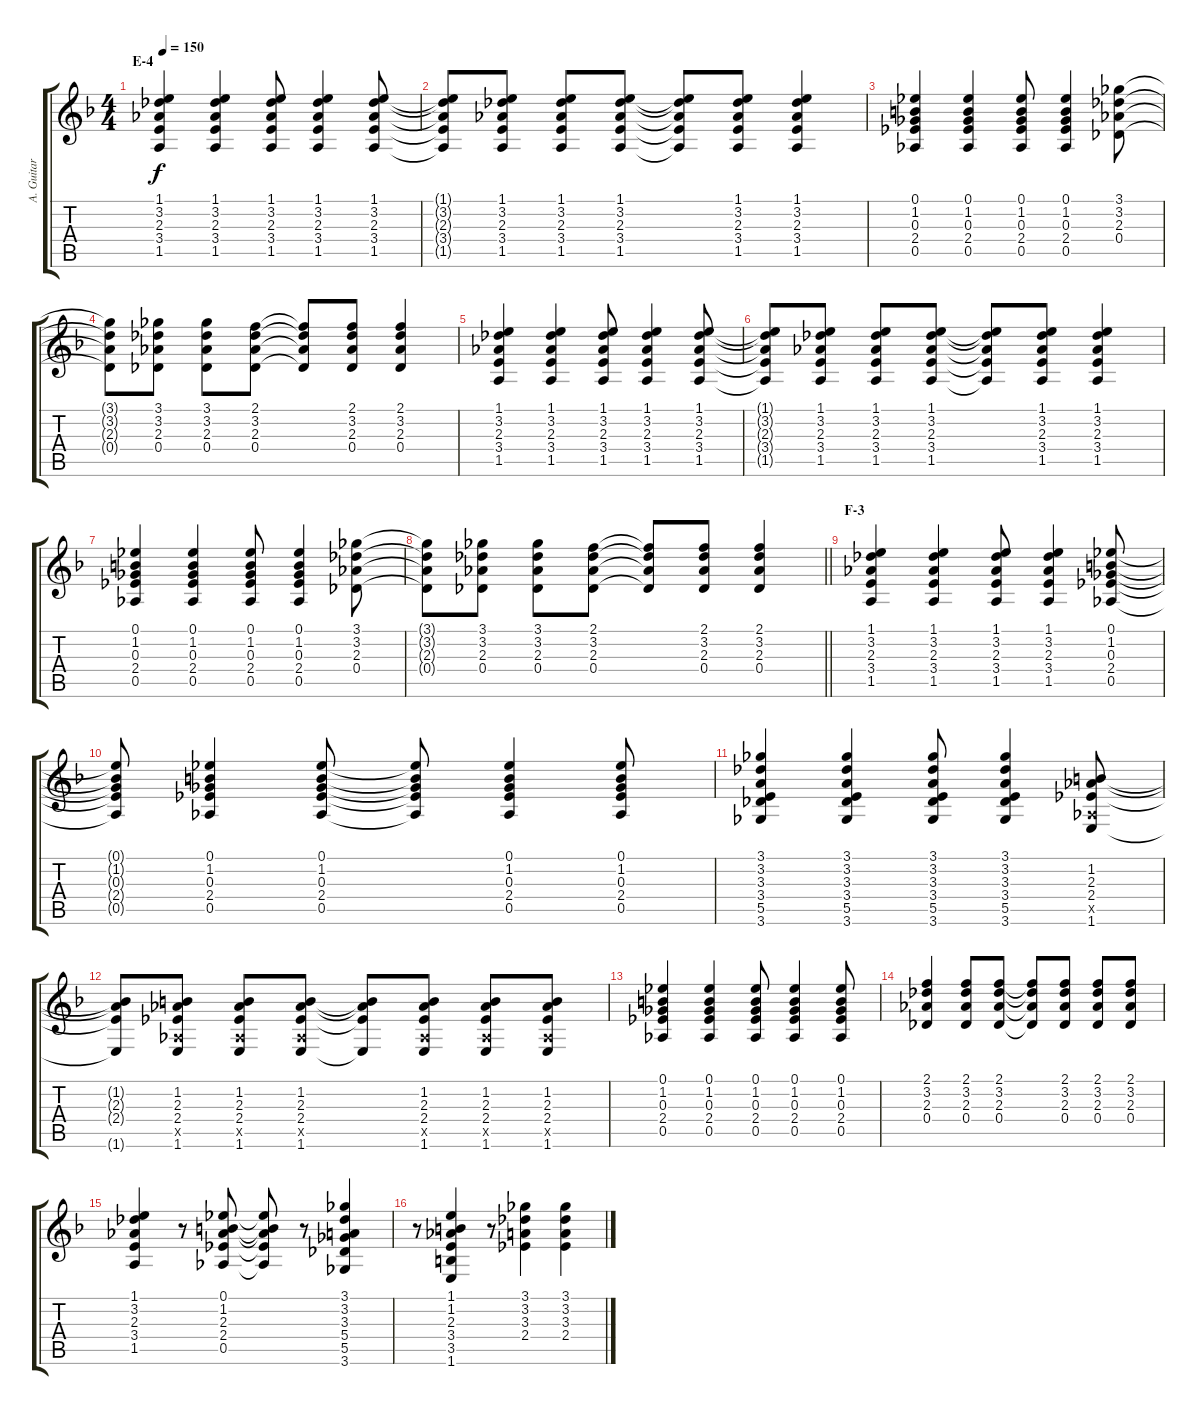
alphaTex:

\track ("A. Guitar" "A. Guitar") {instrument acousticguitarsteel}
\staff {score tabs}
\tuning (Eb4 Bb3 Gb3 Db3 Ab2 Eb2) {hide}
\ts (4 4)
\section ("" "E-4")
\tempo 150
\clef g2
\ks f
(1.1 3.2 2.3 3.4 1.5).4{dy f} (1.1 3.2 2.3 3.4 1.5).4 (1.1 3.2 2.3 3.4 1.5).8 (1.1 3.2 2.3 3.4 1.5).4 (1.1 3.2 2.3 3.4 1.5).8 |
(1.1{t} 3.2{t} 2.3{t} 3.4{t} 1.5{t}).8 (1.1 3.2 2.3 3.4 1.5).8 (1.1 3.2 2.3 3.4 1.5).8 (1.1 3.2 2.3 3.4 1.5).8 (1.1{t} 3.2{t} 2.3{t} 3.4{t} 1.5{t}).8 (1.1 3.2 2.3 3.4 1.5).8 (1.1 3.2 2.3 3.4 1.5).4 |
(0.1 1.2 0.3 2.4 0.5).4 (0.1 1.2 0.3 2.4 0.5).4 (0.1 1.2 0.3 2.4 0.5).8 (0.1 1.2 0.3 2.4 0.5).4 (3.1 3.2 2.3 0.4).8 |
(3.1{t} 3.2{t} 2.3{t} 0.4{t}).8 (3.1 3.2 2.3 0.4).8 (3.1 3.2 2.3 0.4).8 (2.1 3.2 2.3 0.4).8 (2.1{t} 3.2{t} 2.3{t} 0.4{t}).8 (2.1 3.2 2.3 0.4).8 (2.1 3.2 2.3 0.4).4 |
(1.1 3.2 2.3 3.4 1.5).4 (1.1 3.2 2.3 3.4 1.5).4 (1.1 3.2 2.3 3.4 1.5).8 (1.1 3.2 2.3 3.4 1.5).4 (1.1 3.2 2.3 3.4 1.5).8 |
(1.1{t} 3.2{t} 2.3{t} 3.4{t} 1.5{t}).8 (1.1 3.2 2.3 3.4 1.5).8 (1.1 3.2 2.3 3.4 1.5).8 (1.1 3.2 2.3 3.4 1.5).8 (1.1{t} 3.2{t} 2.3{t} 3.4{t} 1.5{t}).8 (1.1 3.2 2.3 3.4 1.5).8 (1.1 3.2 2.3 3.4 1.5).4 |
(0.1 1.2 0.3 2.4 0.5).4 (0.1 1.2 0.3 2.4 0.5).4 (0.1 1.2 0.3 2.4 0.5).8 (0.1 1.2 0.3 2.4 0.5).4 (3.1 3.2 2.3 0.4).8 |
\barLineRight lightlight
(3.1{t} 3.2{t} 2.3{t} 0.4{t}).8 (3.1 3.2 2.3 0.4).8 (3.1 3.2 2.3 0.4).8 (2.1 3.2 2.3 0.4).8 (2.1{t} 3.2{t} 2.3{t} 0.4{t}).8 (2.1 3.2 2.3 0.4).8 (2.1 3.2 2.3 0.4).4 |
\section ("" "F-3")
(1.1 3.2 2.3 3.4 1.5).4 (1.1 3.2 2.3 3.4 1.5).4 (1.1 3.2 2.3 3.4 1.5).8 (1.1 3.2 2.3 3.4 1.5).4 (0.1 1.2 0.3 2.4 0.5).8 |
(0.1{t} 1.2{t} 0.3{t} 2.4{t} 0.5{t}).8 (0.1 1.2 0.3 2.4 0.5).4 (0.1 1.2 0.3 2.4 0.5).8 (0.1{t} 1.2{t} 0.3{t} 2.4{t} 0.5{t}).8 (0.1 1.2 0.3 2.4 0.5).4 (0.1 1.2 0.3 2.4 0.5).8 |
(3.1 3.2 3.3 3.4 5.5 3.6).4 (3.1 3.2 3.3 3.4 5.5 3.6).4 (3.1 3.2 3.3 3.4 5.5 3.6).8 (3.1 3.2 3.3 3.4 5.5 3.6).4 (1.2 2.3 2.4 0.5{x} 1.6).8 |
(1.2{t} 2.3{t} 2.4{t} 1.6{t}).8 (1.2 2.3 2.4 0.5{x} 1.6).8 (1.2 2.3 2.4 0.5{x} 1.6).8 (1.2 2.3 2.4 0.5{x} 1.6).8 (1.2{t} 2.3{t} 2.4{t} 1.6{t}).8 (1.2 2.3 2.4 0.5{x} 1.6).8 (1.2 2.3 2.4 0.5{x} 1.6).8 (1.2 2.3 2.4 0.5{x} 1.6).8 |
(0.1 1.2 0.3 2.4 0.5).4 (0.1 1.2 0.3 2.4 0.5).4 (0.1 1.2 0.3 2.4 0.5).8 (0.1 1.2 0.3 2.4 0.5).4 (0.1 1.2 0.3 2.4 0.5).8 |
(2.1 3.2 2.3 0.4).4 (2.1 3.2 2.3 0.4).8 (2.1 3.2 2.3 0.4).8 (2.1{t} 3.2{t} 2.3{t} 0.4{t}).8 (2.1 3.2 2.3 0.4).8 (2.1 3.2 2.3 0.4).8 (2.1 3.2 2.3 0.4).8 |
(1.1 3.2 2.3 3.4 1.5).4 r.8 (0.1 1.2 2.3 2.4 0.5).8 (0.1{t} 1.2{t} 2.3{t} 2.4{t} 0.5{t}).8 r.8 (3.1 3.2 3.3 5.4 5.5 3.6).4 |
r.8 (1.1 1.2 2.3 3.4 3.5 1.6).4 r.8 (3.1 3.2 3.3 2.4).4 (3.1 3.2 3.3 2.4).4
